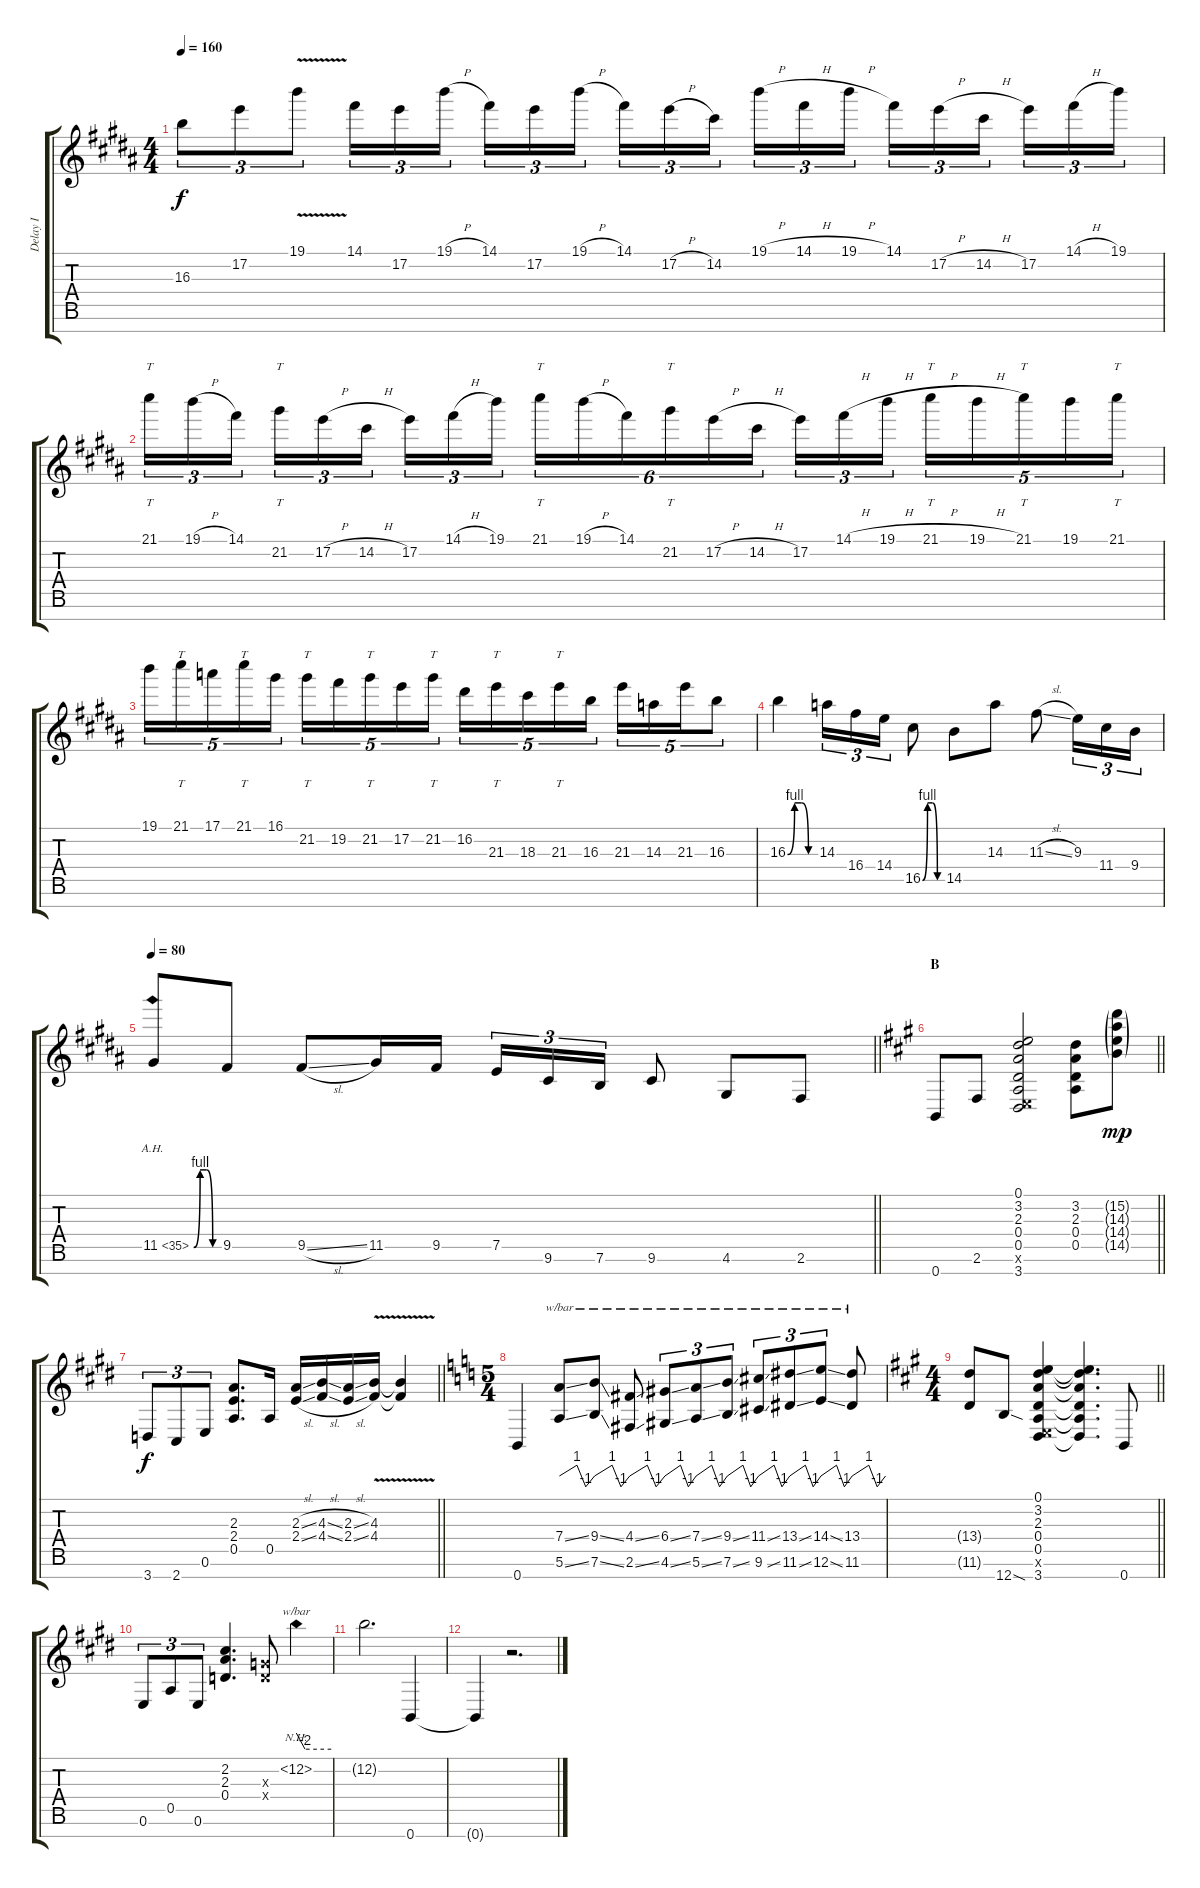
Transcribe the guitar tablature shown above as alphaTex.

\track ("Delay I" "Delay I") {instrument distortionguitar}
\staff {score tabs}
\tuning (E4 B3 G3 D3 A2 E2 B1) {hide}
\ts (4 4)
\tempo 160
\clef g2
\ks b
16.3.8{tu (3 2) dy f} 17.2.8{tu (3 2)} 19.1{v}.8{tu (3 2)} 14.1.16{tu (3 2)} 17.2.16{tu (3 2)} 19.1{h}.16{tu (3 2) beam splitsecondary} 14.1.16{tu (3 2)} 17.2.16{tu (3 2)} 19.1{h}.16{tu (3 2)} 14.1.16{tu (3 2)} 17.2{h}.16{tu (3 2)} 14.2.16{tu (3 2) beam splitsecondary} 19.1{h}.16{tu (3 2)} 14.1{h}.16{tu (3 2)} 19.1{h}.16{tu (3 2)} 14.1.16{tu (3 2)} 17.2{h}.16{tu (3 2)} 14.2{h}.16{tu (3 2) beam splitsecondary} 17.2.16{tu (3 2)} 14.1{h}.16{tu (3 2)} 19.1.16{tu (3 2)} |
21.1.16{tt tu (3 2)} 19.1{h}.16{tu (3 2)} 14.1.16{tu (3 2) beam splitsecondary} 21.2.16{tt tu (3 2)} 17.2{h}.16{tu (3 2)} 14.2{h}.16{tu (3 2)} 17.2.16{tu (3 2)} 14.1{h}.16{tu (3 2)} 19.1.16{tu (3 2) beam splitsecondary} 21.1.16{tt tu (6 4)} 19.1{h}.16{tu (6 4)} 14.1.16{tu (6 4)} 21.2.16{tt tu (6 4)} 17.2{h}.16{tu (6 4)} 14.2{h}.16{tu (6 4) beam splitsecondary} 17.2.16{tu (3 2)} 14.1{h}.16{tu (3 2)} 19.1{h}.16{tu (3 2)} 21.1{h}.16{tt tu (5 4)} 19.1{h}.16{tu (5 4)} 21.1.16{tt tu (5 4)} 19.1.16{tu (5 4)} 21.1.16{tt tu (5 4)} |
19.1.16{tu (5 4)} 21.1.16{tt tu (5 4)} 17.1.16{tu (5 4)} 21.1.16{tt tu (5 4)} 16.1.16{tu (5 4)} 21.2.16{tt tu (5 4)} 19.2.16{tu (5 4)} 21.2.16{tt tu (5 4)} 17.2.16{tu (5 4)} 21.2.16{tt tu (5 4)} 16.2.16{tu (5 4)} 21.3.16{tt tu (5 4)} 18.3.16{tu (5 4)} 21.3.16{tt tu (5 4)} 16.3.16{tu (5 4)} 21.3.16{tu (5 4)} 14.3.16{tu (5 4)} 21.3.16{tu (5 4)} 16.3.8{tu (5 4)} |
16.3{be (custom 0 0 15 4 30 4 45 0 60 0)}.4 14.3.16{tu (3 2)} 16.4.16{tu (3 2)} 14.4.16{tu (3 2)} 16.5{be (custom 0 0 15 4 30 4 45 0 60 0)}.8 14.5.8 14.3.8 11.3{sl}.8 9.3.16{tu (3 2)} 11.4.16{tu (3 2)} 9.4.16{tu (3 2)} |
\tempo 80
\barLineRight lightlight
11.5{be (custom 0 0 15 4 30 4 45 0 60 0) ah 24}.8{volume 7 balance 16} 9.5.8 9.5{sl}.8 11.5.16 9.5.16 7.5.16{tu (3 2)} 9.6.16{tu (3 2)} 7.6.16{tu (3 2)} 9.6.8 4.6.8 2.6.8 |
\section ("" "B")
\barLineRight lightlight
\ks a
0.7.8 2.6.8 (0.1 3.2 2.3 0.4 0.5 0.6{x} 3.7).2 (3.2 2.3 0.4 0.5).8 (15.2{g} 14.3{g} 14.4{g} 14.5{g}).8{dy mp} |
\barLineRight lightlight
\ks e
3.7.8{tu (3 2) dy f} 2.7.8{tu (3 2)} 0.6.8{tu (3 2)} (2.3 2.4 0.5).8{d} 0.5.16 (2.3{sl} 2.4{sl}).16 (4.3{sl} 4.4{sl}).16 (2.3{sl} 2.4{sl}).16 (4.3 4.4{v}).16 (4.3{t} 4.4{t}).4{volume 7} |
\ts (5 4)
\ks c
0.7.4 (7.4{ss} 5.6{ss}).8{tbe (custom default 0 0 30 4 45 -4 60 0)} (9.4{ss} 7.6{ss}).8{tbe (custom default 0 0 30 4 45 -4 60 0)} (4.4{ss} 2.6{ss}).8{tbe (custom default 0 0 30 4 45 -4 60 0)} (6.4{ss} 4.6{ss}).8{tu (3 2) tbe (custom default 0 0 30 4 45 -4 60 0)} (7.4{ss} 5.6{ss}).8{tu (3 2) tbe (custom default 0 0 30 4 45 -4 60 0)} (9.4{ss} 7.6{ss}).8{tu (3 2) tbe (custom default 0 0 30 4 45 -4 60 0)} (11.4{ss} 9.6{ss}).8{tu (3 2) tbe (custom default 0 0 30 4 45 -4 60 0)} (13.4{ss} 11.6{ss}).8{tu (3 2) tbe (custom default 0 0 30 4 45 -4 60 0)} (14.4{ss} 12.6{ss}).8{tu (3 2) tbe (custom default 0 0 30 4 45 -4 60 0)} (13.4 11.6).8{tbe (custom default 0 0 30 4 45 -4 60 0)} |
\ts (4 4)
\barLineRight lightlight
\ks a
(13.4{t} 11.6{t}).8 12.7{sod}.8 (0.1 3.2 2.3 0.4 0.5 0.6{x} 3.7).4 (0.1{t} 3.2{t} 2.3{t} 0.4{t} 0.5{t} 3.7{t}).4{d} 0.7.8 |
\ks e
0.6.8{tu (3 2)} 0.5.8{tu (3 2)} 0.6.8{tu (3 2)} (2.2 2.3 0.4).4{d} (0.3{x} 0.4{x}).8 12.2{nh}.4{tbe (custom default 0 0 15 -8 60 -8)} |
12.2{t}.2{d} 0.7.4 |
0.7{t}.4 r.2{d}
